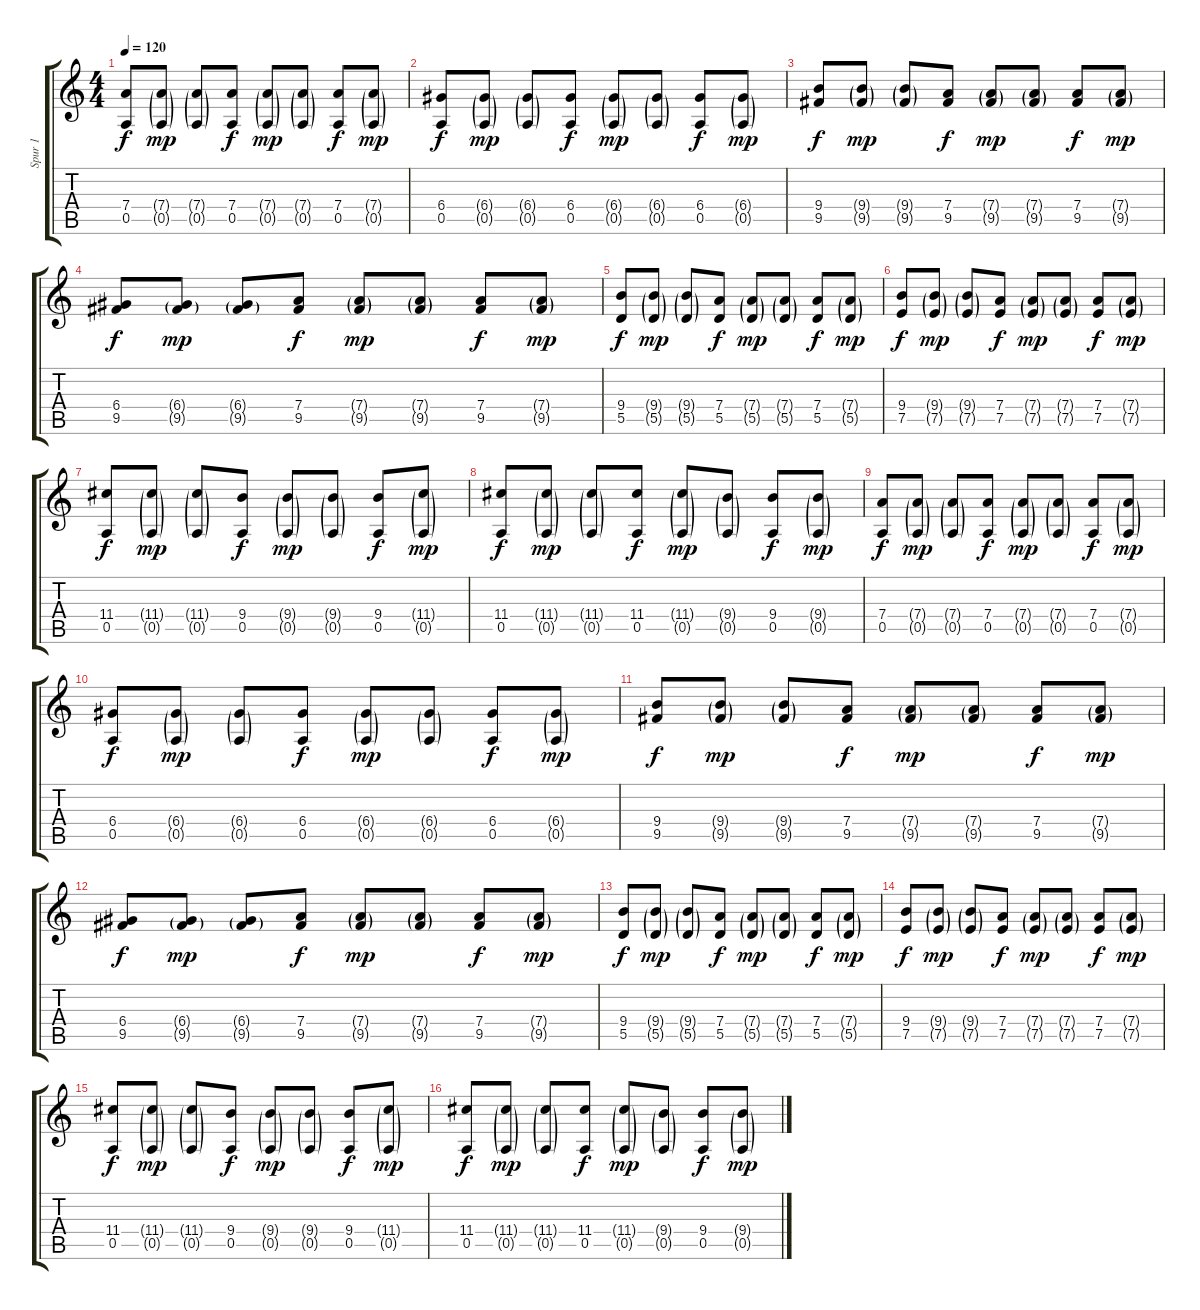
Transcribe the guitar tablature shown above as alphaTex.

\track ("Spur 1" "Spur 1") {instrument electricguitarmuted}
\staff {score tabs}
\tuning (E4 B3 G3 D3 A2 E2) {hide}
\ts (4 4)
\tempo 120
\clef g2
\ks c
(7.4 0.5).8{dy f} (7.4{g} 0.5{g}).8{dy mp} (7.4{g} 0.5{g}).8 (7.4 0.5).8{dy f} (7.4{g} 0.5{g}).8{dy mp} (7.4{g} 0.5{g}).8 (7.4 0.5).8{dy f} (7.4{g} 0.5{g}).8{dy mp} |
(6.4 0.5).8{dy f} (6.4{g} 0.5{g}).8{dy mp} (6.4{g} 0.5{g}).8 (6.4 0.5).8{dy f} (6.4{g} 0.5{g}).8{dy mp} (6.4{g} 0.5{g}).8 (6.4 0.5).8{dy f} (6.4{g} 0.5{g}).8{dy mp} |
(9.4 9.5).8{dy f} (9.4{g} 9.5{g}).8{dy mp} (9.4{g} 9.5{g}).8 (7.4 9.5).8{dy f} (7.4{g} 9.5{g}).8{dy mp} (7.4{g} 9.5{g}).8 (7.4 9.5).8{dy f} (7.4{g} 9.5{g}).8{dy mp} |
(6.4 9.5).8{dy f} (6.4{g} 9.5{g}).8{dy mp} (6.4{g} 9.5{g}).8 (7.4 9.5).8{dy f} (7.4{g} 9.5{g}).8{dy mp} (7.4{g} 9.5{g}).8 (7.4 9.5).8{dy f} (7.4{g} 9.5{g}).8{dy mp} |
(9.4 5.5).8{dy f} (9.4{g} 5.5{g}).8{dy mp} (9.4{g} 5.5{g}).8 (7.4 5.5).8{dy f} (7.4{g} 5.5{g}).8{dy mp} (7.4{g} 5.5{g}).8 (7.4 5.5).8{dy f} (7.4{g} 5.5{g}).8{dy mp} |
(9.4 7.5).8{dy f} (9.4{g} 7.5{g}).8{dy mp} (9.4{g} 7.5{g}).8 (7.4 7.5).8{dy f} (7.4{g} 7.5{g}).8{dy mp} (7.4{g} 7.5{g}).8 (7.4 7.5).8{dy f} (7.4{g} 7.5{g}).8{dy mp} |
(11.4 0.5).8{dy f} (11.4{g} 0.5{g}).8{dy mp} (11.4{g} 0.5{g}).8 (9.4 0.5).8{dy f} (9.4{g} 0.5{g}).8{dy mp} (9.4{g} 0.5{g}).8 (9.4 0.5).8{dy f} (11.4{g} 0.5{g}).8{dy mp} |
(11.4 0.5).8{dy f} (11.4{g} 0.5{g}).8{dy mp} (11.4{g} 0.5{g}).8 (11.4 0.5).8{dy f} (11.4{g} 0.5{g}).8{dy mp} (9.4{g} 0.5{g}).8 (9.4 0.5).8{dy f} (9.4{g} 0.5{g}).8{dy mp} |
(7.4 0.5).8{dy f} (7.4{g} 0.5{g}).8{dy mp} (7.4{g} 0.5{g}).8 (7.4 0.5).8{dy f} (7.4{g} 0.5{g}).8{dy mp} (7.4{g} 0.5{g}).8 (7.4 0.5).8{dy f} (7.4{g} 0.5{g}).8{dy mp} |
(6.4 0.5).8{dy f} (6.4{g} 0.5{g}).8{dy mp} (6.4{g} 0.5{g}).8 (6.4 0.5).8{dy f} (6.4{g} 0.5{g}).8{dy mp} (6.4{g} 0.5{g}).8 (6.4 0.5).8{dy f} (6.4{g} 0.5{g}).8{dy mp} |
(9.4 9.5).8{dy f} (9.4{g} 9.5{g}).8{dy mp} (9.4{g} 9.5{g}).8 (7.4 9.5).8{dy f} (7.4{g} 9.5{g}).8{dy mp} (7.4{g} 9.5{g}).8 (7.4 9.5).8{dy f} (7.4{g} 9.5{g}).8{dy mp} |
(6.4 9.5).8{dy f} (6.4{g} 9.5{g}).8{dy mp} (6.4{g} 9.5{g}).8 (7.4 9.5).8{dy f} (7.4{g} 9.5{g}).8{dy mp} (7.4{g} 9.5{g}).8 (7.4 9.5).8{dy f} (7.4{g} 9.5{g}).8{dy mp} |
(9.4 5.5).8{dy f} (9.4{g} 5.5{g}).8{dy mp} (9.4{g} 5.5{g}).8 (7.4 5.5).8{dy f} (7.4{g} 5.5{g}).8{dy mp} (7.4{g} 5.5{g}).8 (7.4 5.5).8{dy f} (7.4{g} 5.5{g}).8{dy mp} |
(9.4 7.5).8{dy f} (9.4{g} 7.5{g}).8{dy mp} (9.4{g} 7.5{g}).8 (7.4 7.5).8{dy f} (7.4{g} 7.5{g}).8{dy mp} (7.4{g} 7.5{g}).8 (7.4 7.5).8{dy f} (7.4{g} 7.5{g}).8{dy mp} |
(11.4 0.5).8{dy f} (11.4{g} 0.5{g}).8{dy mp} (11.4{g} 0.5{g}).8 (9.4 0.5).8{dy f} (9.4{g} 0.5{g}).8{dy mp} (9.4{g} 0.5{g}).8 (9.4 0.5).8{dy f} (11.4{g} 0.5{g}).8{dy mp} |
(11.4 0.5).8{dy f} (11.4{g} 0.5{g}).8{dy mp} (11.4{g} 0.5{g}).8 (11.4 0.5).8{dy f} (11.4{g} 0.5{g}).8{dy mp} (9.4{g} 0.5{g}).8 (9.4 0.5).8{dy f} (9.4{g} 0.5{g}).8{dy mp}
